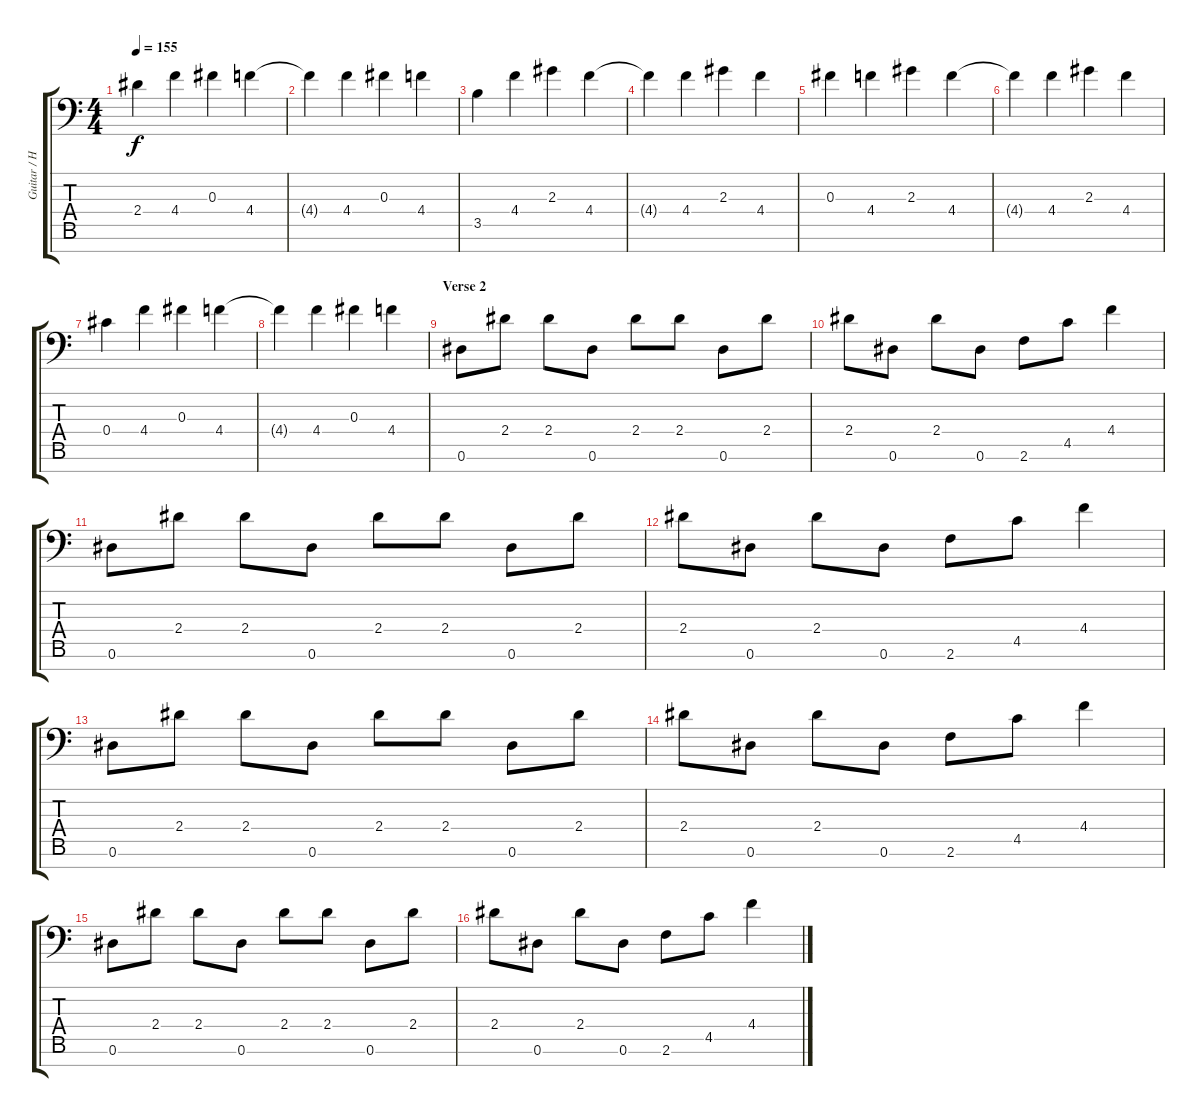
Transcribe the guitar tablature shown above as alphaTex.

\track ("Guitar / Head" "Guitar / H") {instrument overdrivenguitar}
\staff {score tabs}
\tuning (Eb4 Bb3 Gb3 Db3 Ab2 Eb2 Bb1) {hide}
\ts (4 4)
\tempo 155
\clef f4
\ks c
2.4.4{dy f} 4.4.4 0.3.4 4.4.4 |
4.4{t}.4 4.4.4 0.3.4 4.4.4 |
3.5.4 4.4.4 2.3.4 4.4.4 |
4.4{t}.4 4.4.4 2.3.4 4.4.4 |
0.3.4 4.4.4 2.3.4 4.4.4 |
4.4{t}.4 4.4.4 2.3.4 4.4.4 |
0.4.4 4.4.4 0.3.4 4.4.4 |
4.4{t}.4 4.4.4 0.3.4 4.4.4 |
\section ("" "Verse 2")
0.6.8{volume 10 instrument electricguitarmuted} 2.4.8 2.4.8 0.6.8 2.4.8 2.4.8 0.6.8 2.4.8 |
2.4.8 0.6.8 2.4.8 0.6.8 2.6.8 4.5.8 4.4.4 |
0.6.8 2.4.8 2.4.8 0.6.8 2.4.8 2.4.8 0.6.8 2.4.8 |
2.4.8 0.6.8 2.4.8 0.6.8 2.6.8 4.5.8 4.4.4 |
0.6.8 2.4.8 2.4.8 0.6.8 2.4.8 2.4.8 0.6.8 2.4.8 |
2.4.8 0.6.8 2.4.8 0.6.8 2.6.8 4.5.8 4.4.4 |
0.6.8 2.4.8 2.4.8 0.6.8 2.4.8 2.4.8 0.6.8 2.4.8 |
2.4.8 0.6.8 2.4.8 0.6.8 2.6.8 4.5.8 4.4.4
